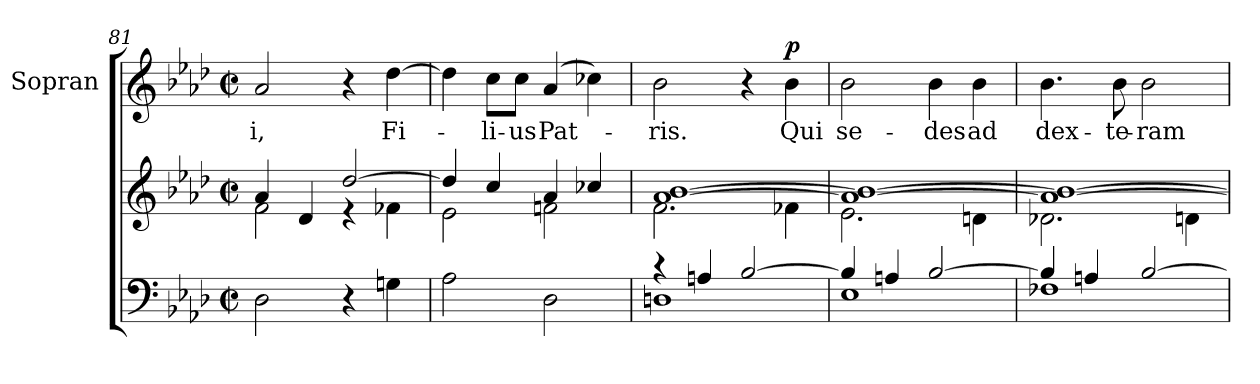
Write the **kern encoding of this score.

**kern	**kern	**kern	**text	**dynam
*part2	*part2	*part1	*part1	*part1
*staff3	*staff2	*staff1	*staff1	*staff1
*	*	*I"Sopran	*	*
*	*	*I'S.	*	*
*clefF4	*clefG2	*clefG2	*	*
*k[b-e-a-d-]	*k[b-e-a-d-]	*k[b-e-a-d-]	*	*
*A-:	*A-:	*A-:	*	*
*M2/2	*M2/2	*M2/2	*	*
*met(c|)	*met(c|)	*met(c|)	*	*
=81	=81	=81	=81	=81
*	*^	*	*	*
!	!	!	!	!LO:LY:b	!
2D-\	4a-/	2f\	2a-/	-i,	.
.	4d-/	.	.	.	.
4r	[>2dd-/	4re	4r	.	.
!	!	!	!	!LO:LY:b	!
4Gn\	.	4f-X\	[4dd-\	Fi-	.
=82	=82	=82	=82	=82	=82
2A-\	4dd-/]	2e-\	4dd-\]	.	.
!	!	!	!	!LO:LY:b	!
.	4cc/	.	8cc\L	-li-	.
!	!	!	!	!LO:LY:b	!
.	.	.	8cc\J	-us	.
!	!	!	!	!LO:LY:b	!
2D-\	4a-/	2fn\	(4a-/	Pat-	.
.	4cc-X/	.	4cc-X\)	.	.
!!LO:LB:g=z
=83	=83	=83	=83	=83	=83
*^	*	*	*	*	*
!	!	!	!	!	!LO:LY:b	!
4rB	1Dn	[>1a- [>1b-	2.f\	2b-\	-ris.	.
4An/	.	.	.	.	.	.
[>2B-/	.	.	.	4r	.	.
!	!	!	!	!	!LO:LY:b	!LO:DY:a
.	.	.	4f-X\	4b-\	Qui	p
=84	=84	=84	=84	=84	=84	=84
!	!	!	!	!	!LO:LY:b	!
4B-/]	1E-	1a-_ 1b-_	2.e-\	2b-\	se-	.
4An/	.	.	.	.	.	.
!	!	!	!	!	!LO:LY:b	!
[>2B-/	.	.	.	4b-\	-des	.
!	!	!	!	!	!LO:LY:b	!
.	.	.	4dn\	4b-\	ad	.
=85	=85	=85	=85	=85	=85	=85
!	!	!	!	!	!LO:LY:b	!
4B-/]	1F-X	1a-_ 1b-_	2.d-X\	4.b-\	dex-	.
4An/	.	.	.	.	.	.
!	!	!	!	!	!LO:LY:b	!
.	.	.	.	8b-\	-te-	.
!	!	!	!	!	!LO:LY:b	!
[>2B-/	.	.	.	2b-\	-ram	.
.	.	.	4dn\	.	.	.
*v	*v	*	*	*	*	*
*	*v	*v	*	*	*
=	=	=	=	=
*-	*-	*-	*-	*-
